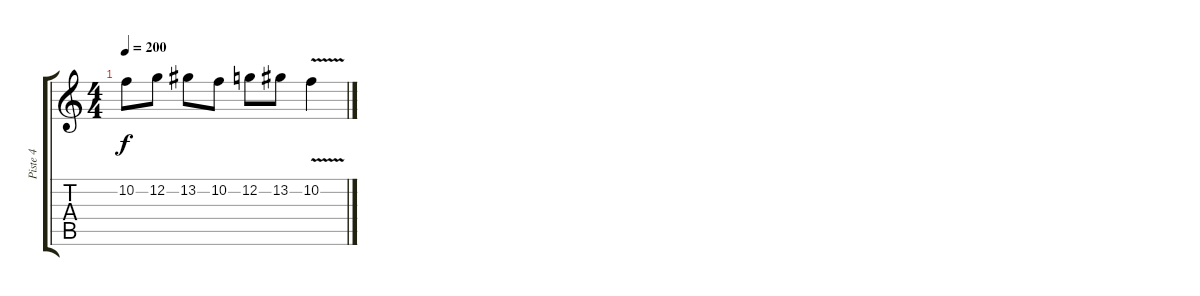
\track ("Piste 4" "Piste 4") {instrument distortionguitar}
\staff {score tabs}
\tuning (C4 G3 Eb3 Bb2 F2 C2) {hide}
\ts (4 4)
\tempo 200
\clef g2
\ks c
10.2.8{dy f} 12.2.8 13.2.8 10.2.8 12.2.8 13.2.8 10.2{v}.4
